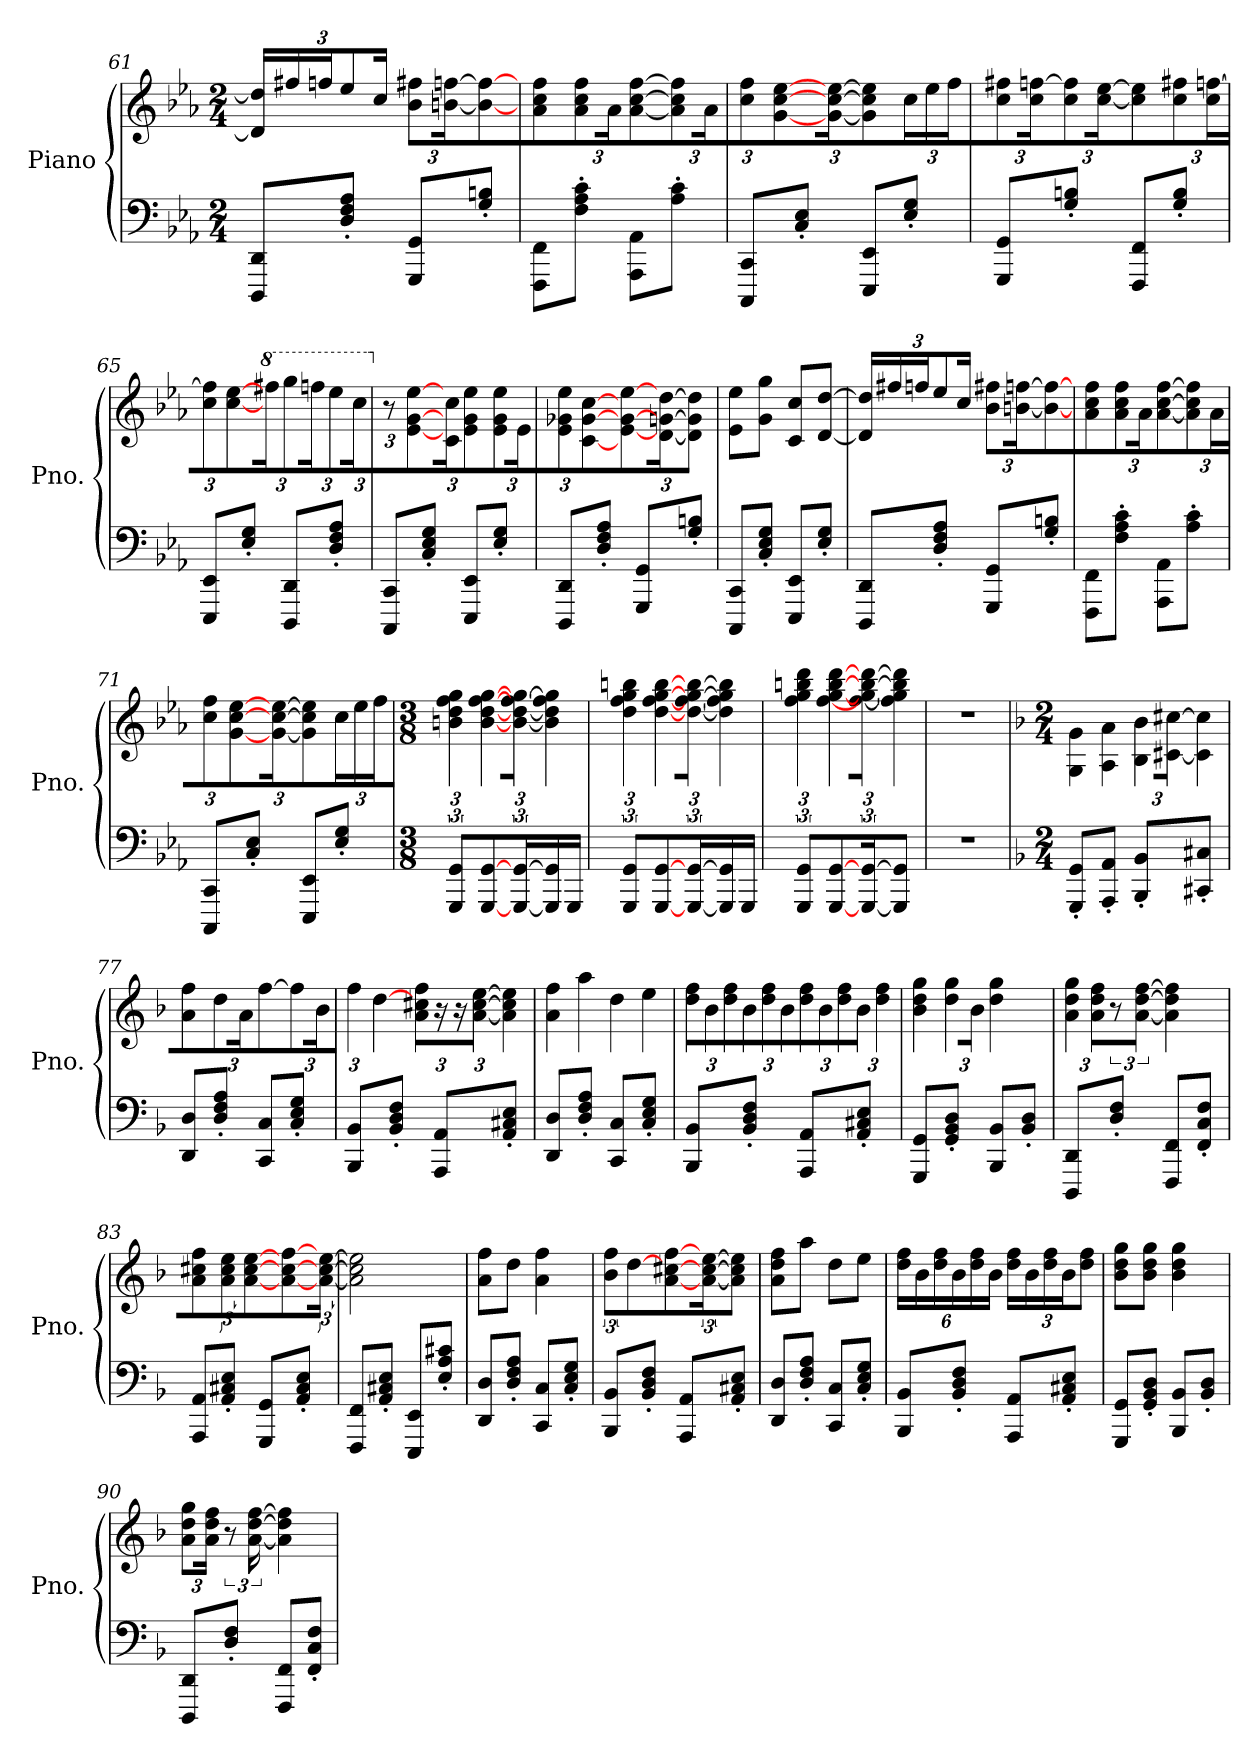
**kern	**kern
*part1	*part1
*staff2	*staff1
*I"Piano	*
*I'Pno.	*
!!LO:LB:g=z
*clefF4	*clefG2
*k[b-e-a-]	*k[b-e-a-]
*M2/4	*M2/4
*	*Xbrackettup
=61	=61
8DDD/ 8DD/L	24d/] 24dd/]LL
.	24ff#X/
.	24ffn/J
8D/' 8F/' 8A-/'J	12ee-/
.	24cc/Jk
8GGG/ 8GG/L	12b-\ 12ff#X\L
.	[24bn\ [24ffn\K
8G/' 8Bn/'J	8b\_ 8ff\_
=62	=62
8FFF\ 8FF\L	8a-\ 8cc\ 8ff\L
8F\' 8A-\' 8c\'J	12a-\ 12cc\ 12ff\
.	24a-\Jk
8AAA-\ 8AA-\L	[8a-\ [8cc\ [8ff\L
8A-\' 8c\'J	12a-\] 12cc\] 12ff\]
.	24a-\Jk
=63	=63
8CCC/ 8CC/L	12cc\ 12ff\L
.	[8g\ [8cc\ [8ee-\
8C/' 8E-/'J	.
.	[24g\ [24cc\ [24ee-\Jk
8EEE-/ 8EE-/L	8g\] 8cc\] 8ee-\]L
8E-/' 8G/'J	24cc\L
.	24ee-\
.	24ff\JJ
=64	=64
8GGG/ 8GG/L	12cc\ 12ff#X\L
.	24cc\ [24ffn\K
8G/' 8Bn/'J	12cc\ 12ff\]
.	[24cc\ [24ee-\Jk
8FFF/ 8FF/L	8cc\] 8ee-\]L
8G/' 8B/'J	12cc\ 12ff#X\
.	24cc\ [24ffn\Jk
!!LO:LB:g=z
=65	=65
8EEE-/ 8EE-/L	12cc\ 12ff\]L
.	[8cc\ [8ee-\
8E-/' 8G/'J	.
*	*8va
.	24fff#X\Jk
8DDD/ 8DD/L	12ggg\L
.	24fffn\K
8D/' 8F/' 8A-/'J	12eee-\
.	24ccc\Jk
=66	=66
*	*X8va
8CCC/ 8CC/L	12r
.	[8e-/ [8g/ [8ee-/L
8C/' 8E-/' 8G/'J	.
.	24c/ 24cc/Jk
8EEE-/ 8EE-/L	8e-/ 8g/ 8ee-/L
8E-/' 8G/'J	12e-/ 12g/ 12ee-/
.	24e-/Jk
=67	=67
8DDD/ 8DD/L	12e-/ 12g-X/ 12ee-/L
.	[8c/ [8g-/ [8cc/
8D/' 8F/' 8A-/'J	.
.	[8e-/ [8g-/ [8ee-/J
8GGG/ 8GG/L	.
.	[24d/ [24gn/ [24dd/K
8G/' 8Bn/'J	8d/] 8g/] 8dd/]J
=68	=68
8CCC/ 8CC/L	8e-\ 8ee-\L
8C/' 8E-/' 8G/'J	8g\ 8gg\J
8EEE-/ 8EE-/L	8c/ 8cc/L
8E-/' 8G/'J	[8d/ [8dd/J
!!LO:LB:g=z
=69	=69
8DDD/ 8DD/L	24d/] 24dd/]LL
.	24ff#X/
.	24ffn/J
8D/' 8F/' 8A-/'J	12ee-/
.	24cc/Jk
8GGG/ 8GG/L	12b-\ 12ff#X\L
.	[24bn\ [24ffn\K
8G/' 8Bn/'J	8b\_ 8ff\_
=70	=70
8FFF\ 8FF\L	8a-\ 8cc\ 8ff\L
8F\' 8A-\' 8c\'J	12a-\ 12cc\ 12ff\
.	24a-\Jk
8AAA-\ 8AA-\L	[8a-\ [8cc\ [8ff\L
8A-\' 8c\'J	12a-\] 12cc\] 12ff\]
.	24a-\Jk
=71	=71
8CCC/ 8CC/L	12cc\ 12ff\L
.	[8g\ [8cc\ [8ee-\
8C/' 8E-/'J	.
.	[24g\ [24cc\ [24ee-\Jk
8EEE-/ 8EE-/L	8g\] 8cc\] 8ee-\]L
8E-/' 8G/'J	24cc\L
.	24ee-\
.	24ff\JJ
=72	=72
*M3/8	*M3/8
12GGG/ 12GG/L	12bn\ 12dd\ 12ff\ 12gg\L
[8GGG/ [8GG/	[8b\ [8dd\ [8ff\ [8gg\
[24GGG/ [24GG/L	[24b\ [24dd\ [24ff\ [24gg\K
16GGG/] 16GG/]	8b\] 8dd\] 8ff\] 8gg\]J
16GGG/JJ	.
!!LO:PB:g=z
=73	=73
12GGG/ 12GG/L	12dd\ 12ff\ 12gg\ 12bbn\L
[8GGG/ [8GG/	[8dd\ [8ff\ [8gg\ [8bb\
[24GGG/ [24GG/L	[24dd\ [24ff\ [24gg\ [24bb\K
16GGG/] 16GG/]	8dd\] 8ff\] 8gg\] 8bb\]J
16GGG/JJ	.
=74	=74
12GGG/ 12GG/L	12ff\ 12gg\ 12bbn\ 12ddd\L
[8GGG/ [8GG/	[8ff\ [8gg\ [8bb\ [8ddd\
[24GGG/ [24GG/K	[24ff\ [24gg\ [24bb\ [24ddd\K
8GGG/] 8GG/]J	8ff\] 8gg\] 8bb\] 8ddd\]J
=75	=75
4.r	4.r
=76	=76
*k[b-]	*k[b-]
*M2/4	*M2/4
8GGG/' 8GG/'L	8G/ 8g/L
8AAA/' 8AA/'J	8A/ 8a/J
8BBB-/' 8BB-/'L	12B-/ 12b-/L
.	[24c#X/ [24cc#X/K
8CC#X/' 8C#X/'J	8c#/] 8cc#/]J
=77	=77
8DD/ 8D/L	8a\ 8ff\L
8D/' 8F/' 8A/'J	12dd\
.	24a\Jk
8CC/ 8C/L	[8ff\L
8C/' 8E/' 8G/'J	12ff\]
.	24b-\Jk
!!LO:LB:g=z
=78	=78
8BBB-/ 8BB-/L	12ff\L
.	[8dd\
8BB-/' 8D/' 8F/'J	.
.	24a\ 24cc#X\ 24ff\Jk
8AAA/ 8AA/L	24r
.	24r
.	[24a\ [24cc#\ [24ee\KL
8AA/' 8C#X/' 8E/'J	8a\] 8cc#\] 8ee\]J
=79	=79
8DD/ 8D/L	8a\ 8ff\L
8D/' 8F/' 8A/'J	8aa\J
8CC/ 8C/L	8dd\L
8C/' 8E/' 8G/'J	8ee\J
=80	=80
8BBB-/ 8BB-/L	24dd\ 24ff\LL
.	24b-\
.	24dd\ 24ff\
8BB-/' 8D/' 8F/'J	24b-\
.	24dd\ 24ff\
.	24b-\JJ
8AAA/ 8AA/L	24dd\ 24ff\LL
.	24b-\
.	24dd\ 24ff\
8AA/' 8C#X/' 8E/'J	24b-\J
.	12dd\ 12ff\J
=81	=81
8GGG/ 8GG/L	8b-\ 8dd\ 8gg\L
8GG/' 8BB-/' 8D/'J	12dd\ 12gg\
.	24b-\Jk
8BBB-/ 8BB-/L	4dd\ 4gg\
8BB-/' 8D/'J	.
=82	=82
8DDD/ 8DD/L	12a\ 12dd\ 12gg\L
.	24a\ 24dd\ 24ff\Jk
*	*brackettup
8D/' 8F/'J	12r
.	[24a\ [24dd\ [24ff\
8FFF/ 8FF/L	4a\] 4dd\] 4ff\]
8FF/' 8C/' 8F/'J	.
!!LO:LB:g=z
=83	=83
8AAA/ 8AA/L	8a\ 8cc#X\ 8ff\L
8AA/' 8C#X/' 8E/'J	12a\ 12cc#\ 12ee\
.	[8a\ [8cc#\ [8ee\J
8GGG/ 8GG/L	.
.	[8a\ [8cc#\ [8ff\
8AA/' 8C#/' 8E/'J	.
.	[24a\ [24cc#\ [24ee\Jk
=84	=84
8FFF/ 8FF/L	2a\] 2cc#\] 2ee\]
8AA/' 8C#X/' 8E/'J	.
8EEE/ 8EE/L	.
8E/' 8A/' 8c#X/'J	.
=85	=85
8DD/ 8D/L	8a\ 8ff\L
8D/' 8F/' 8A/'J	8dd\J
8CC/ 8C/L	4a\ 4ff\
8C/' 8E/' 8G/'J	.
=86	=86
8BBB-/ 8BB-/L	12b-\ 12ff\L
.	[8dd\
8BB-/' 8D/' 8F/'J	.
.	[8a\ [8cc#X\ [8ff\J
8AAA/ 8AA/L	.
.	[24a\ [24cc#\ [24ee\K
8AA/' 8C#X/' 8E/'J	8a\] 8cc#\] 8ee\]J
=87	=87
8DD/ 8D/L	8a\ 8dd\ 8ff\L
8D/' 8F/' 8A/'J	8aa\J
8CC/ 8C/L	8dd\L
8C/' 8E/' 8G/'J	8ee\J
!!LO:LB:g=z
=88	=88
*	*Xbrackettup
8BBB-/ 8BB-/L	24dd\ 24ff\LL
.	24b-\
.	24dd\ 24ff\
8BB-/' 8D/' 8F/'J	24b-\
.	24dd\ 24ff\
.	24b-\JJ
8AAA/ 8AA/L	24dd\ 24ff\LL
.	24b-\
.	24dd\ 24ff\
8AA/' 8C#X/' 8E/'J	24b-\J
.	12dd\ 12ff\J
=89	=89
8GGG/ 8GG/L	8b-\ 8dd\ 8gg\L
8GG/' 8BB-/' 8D/'J	8b-\ 8dd\ 8gg\J
8BBB-/ 8BB-/L	4b-\ 4dd\ 4gg\
8BB-/' 8D/'J	.
=90	=90
8DDD/ 8DD/L	12a\ 12dd\ 12gg\L
.	24a\ 24dd\ 24ff\Jk
*	*brackettup
8D/' 8F/'J	12r
.	[24a\ [24dd\ [24ff\
8FFF/ 8FF/L	4a\] 4dd\] 4ff\]
8FF/' 8C/' 8F/'J	.
=	=
*-	*-
